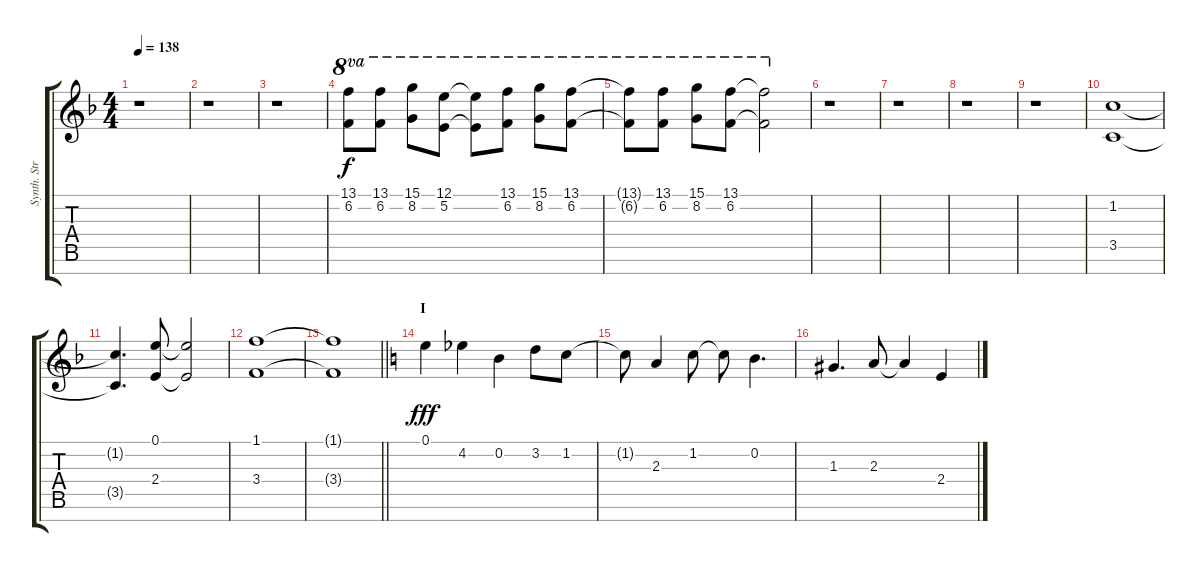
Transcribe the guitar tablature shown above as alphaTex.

\track ("Synth. Strings I" "Synth. Str") {instrument stringensemble1}
\staff {score tabs}
\tuning (E5 B4 G4 D4 A3 E3 B2) {hide}
\ts (4 4)
\tempo 138
\clef g2
\ks f
r.1{dy f} |
r.1 |
r.1 |
(13.1 6.2).8{ot 8va} (13.1 6.2).8{ot 8va} (15.1 8.2).8{ot 8va} (12.1 5.2).8{ot 8va} (12.1{t} 5.2{t}).8{ot 8va} (13.1 6.2).8{ot 8va} (15.1 8.2).8{ot 8va} (13.1 6.2).8{ot 8va} |
(13.1{t} 6.2{t}).8{ot 8va} (13.1 6.2).8{ot 8va} (15.1 8.2).8{ot 8va} (13.1 6.2).8{ot 8va} (13.1{t} 6.2{t}).2{ot 8va} |
r.1 |
r.1 |
r.1 |
r.1 |
(1.2 3.5).1 |
(1.2{t} 3.5{t}).4{d} (0.1 2.4).8 (0.1{t} 2.4{t}).2 |
(1.1 3.4).1 |
\barLineRight lightlight
(1.1{t} 3.4{t}).1 |
\section ("" "I")
\ks c
0.1.4{dy fff} 4.2{acc b}.4 0.2.4 3.2.8 1.2.8 |
1.2{t}.8 2.3.4 1.2.8 1.2{t}.8 0.2.4{d} |
1.3.4{d} 2.3.8 2.3{t}.4 2.4.4
